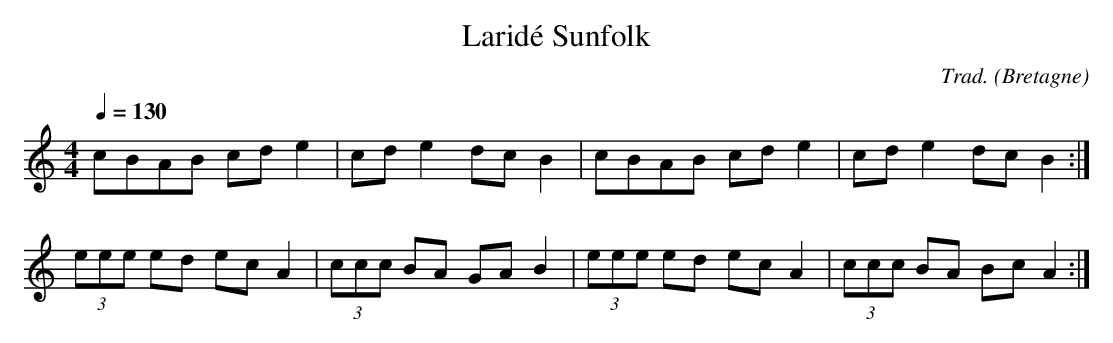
X:1
T:Laridé Sunfolk
C:Trad.
O:Bretagne
M:4/4
L:1/8
Q:1/4=130
K:Am
cBAB cd e2 | cd e2  dc B2 | cBAB cd e2 | cd e2  dc B2 :|\
(3eee ed ec A2| (3ccc BA GA B2 | (3eee ed ec A2| (3ccc BA Bc A2 :|
